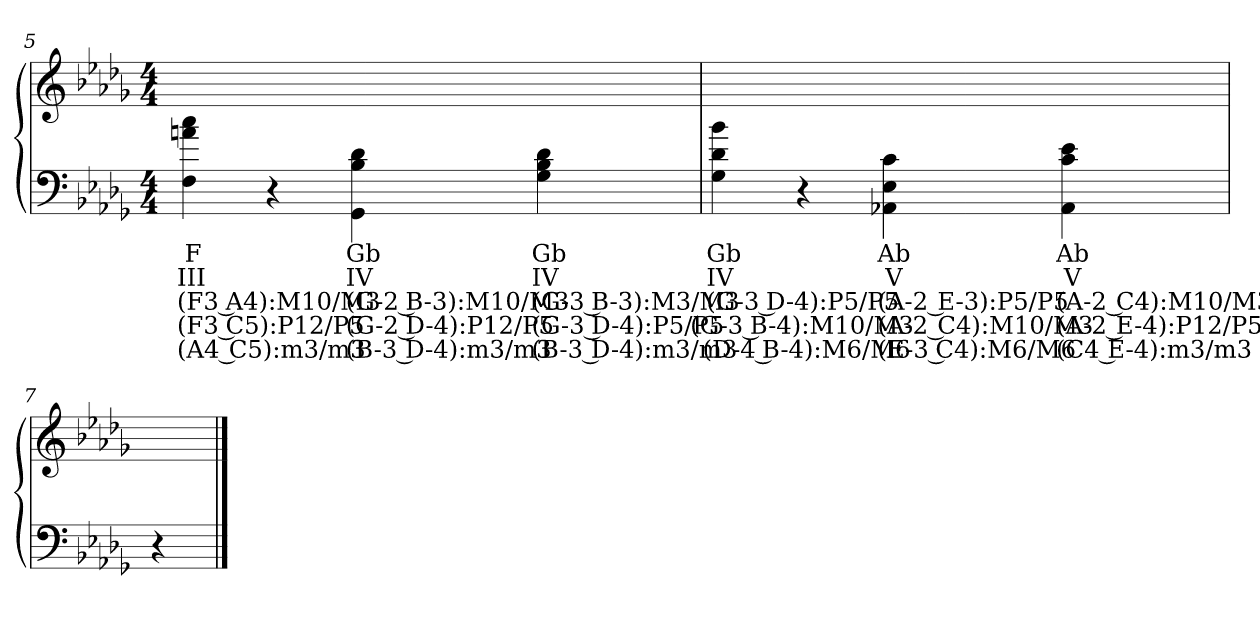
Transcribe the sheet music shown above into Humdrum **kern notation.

**kern	**text	**text	**text	**text	**text	**kern
*part2	*part2	*part2	*part2	*part2	*part2	*part1
*staff2	*staff2	*staff2	*staff2	*staff2	*staff2	*staff1
*clefF4	*	*	*	*	*	*clefG2
*k[b-e-a-d-g-]	*	*	*	*	*	*k[b-e-a-d-g-]
*D-:	*	*	*	*	*	*D-:
*M4/4	*	*	*	*	*	*M4/4
=5	=5	=5	=5	=5	=5	=5
4F 4an 4cc	F	III	(F3 A4):M10/M3	(F3 C5):P12/P5	(A4 C5):m3/m3	1ryy
4r	.	.	.	.	.	.
4GG- 4B- 4d-	Gb	IV	(G-2 B-3):M10/M3	(G-2 D-4):P12/P5	(B-3 D-4):m3/m3	.
4G- 4B- 4d-	Gb	IV	(G-3 B-3):M3/M3	(G-3 D-4):P5/P5	(B-3 D-4):m3/m3	.
=6	=6	=6	=6	=6	=6	=6
4G- 4d- 4b-	Gb	IV	(G-3 D-4):P5/P5	(G-3 B-4):M10/M3	(D-4 B-4):M6/M6	1ryy
4r	.	.	.	.	.	.
4AA-X 4E- 4c	Ab	V	(A-2 E-3):P5/P5	(A-2 C4):M10/M3	(E-3 C4):M6/M6	.
4AA- 4c 4e-	Ab	V	(A-2 C4):M10/M3	(A-2 E-4):P12/P5	(C4 E-4):m3/m3	.
=7	=7	=7	=7	=7	=7	=7
4r	.	.	.	.	.	4ryy
==	==	==	==	==	==	==
*-	*-	*-	*-	*-	*-	*-
